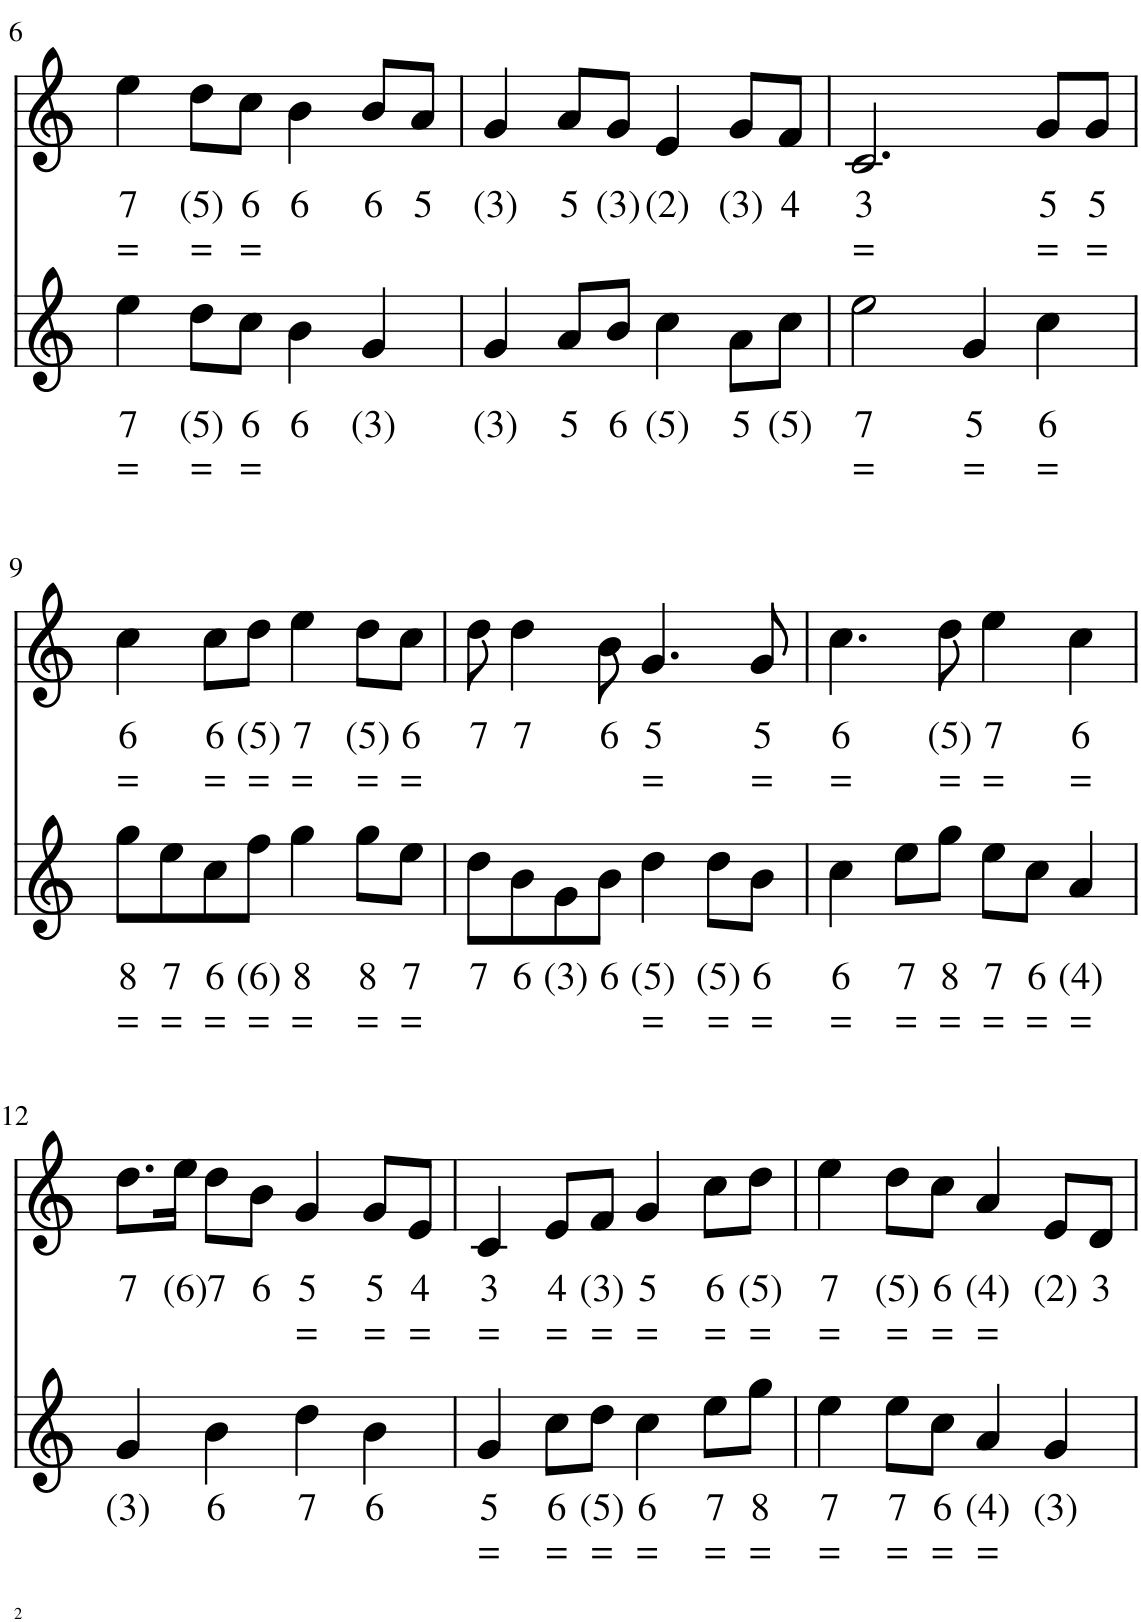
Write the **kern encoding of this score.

**kern	**text	**text	**kern	**text	**text	**harte	**kern	**text	**text
*part3	*part3	*part3	*part2	*part2	*part2	*part2	*part1	*part1	*part1
*staff3	*staff3	*staff3	*staff2	*staff2	*staff2	*	*staff1	*staff1	*staff1
*I"Viool	*	*	*I"Stem	*	*	*	*I"Stem	*	*
!!LO:PB:g=z
*clefG2	*	*	*clefG2	*	*	*	*clefG2	*	*
*k[]	*	*	*k[]	*	*	*	*k[]	*	*
*M4/4	*	*	*M4/4	*	*	*	*M4/4	*	*
=6	=6	=6	=6	=6	=6	=6	=6	=6	=6
!	!LO:LY:b	!LO:LY:b	!	!	!	!	!	!LO:LY:b	!LO:LY:b
4ee\	7	=	4g/	5	=	C:maj	4ee\	7	=
!	!LO:LY:b	!LO:LY:b	!	!	!	!	!	!LO:LY:b	!LO:LY:b
8dd\L	(5)	=	8f/L	(3)	=	.	8dd\L	(5)	=
!	!LO:LY:b	!LO:LY:b	!	!	!	!	!	!LO:LY:b	!LO:LY:b
8cc\J	6	=	8e/J	4	=	.	8cc\J	6	=
!	!LO:LY:b	!	!	!	!	!	!	!LO:LY:b	!
4b\	6	.	2f/	4	.	G:maj	4b\	6	.
!	!LO:LY:b	!	!	!	!	!	!	!LO:LY:b	!
4g/	(3)	.	.	.	.	.	8b/L	6	.
!	!	!	!	!	!	!	!	!LO:LY:b	!
.	.	.	.	.	.	.	8a/J	5	.
=7	=7	=7	=7	=7	=7	=7	=7	=7	=7
!	!LO:LY:b	!	!	!	!	!	!	!LO:LY:b	!
4g/	(3)	.	4e/	(2)	.	.	4g/	(3)	.
!	!LO:LY:b	!	!	!	!	!	!	!LO:LY:b	!
8a/L	5	.	8f/L	4	.	.	8a/L	5	.
!	!LO:LY:b	!	!	!	!	!	!	!LO:LY:b	!
8b/J	6	.	8d/J	3	.	.	8g/J	(3)	.
!	!LO:LY:b	!	!	!	!	!	!	!LO:LY:b	!
4cc\	(5)	.	4e/	(2)	.	.	4e/	(2)	.
!	!LO:LY:b	!	!	!	!	!	!	!LO:LY:b	!
8a\L	5	.	8f/L	4	.	.	8g/L	(3)	.
!	!LO:LY:b	!	!	!	!	!	!	!LO:LY:b	!
8cc\J	(5)	.	8d/J	3	.	.	8f/J	4	.
=8	=8	=8	=8	=8	=8	=8	=8	=8	=8
!	!LO:LY:b	!LO:LY:b	!	!	!	!	!	!LO:LY:b	!LO:LY:b
2ee\	7	=	2.c/	3	=	C:maj	2.c/	3	=
!	!LO:LY:b	!LO:LY:b	!	!	!	!	!	!	!
4g/	5	=	.	.	.	.	.	.	.
!	!LO:LY:b	!LO:LY:b	!	!	!	!	!	!LO:LY:b	!LO:LY:b
4cc\	6	=	8e/L	4	=	.	8g/L	5	=
!	!	!	!	!	!	!	!	!LO:LY:b	!LO:LY:b
.	.	.	8e/J	4	=	.	8g/J	5	=
!!LO:LB:g=z
=9	=9	=9	=9	=9	=9	=9	=9	=9	=9
!	!LO:LY:b	!LO:LY:b	!	!	!	!	!	!LO:LY:b	!LO:LY:b
8gg\L	8	=	4e/	4	=	.	4cc\	6	=
!	!LO:LY:b	!LO:LY:b	!	!	!	!	!	!	!
8ee\	7	=	.	.	.	.	.	.	.
!	!LO:LY:b	!LO:LY:b	!	!	!	!	!	!LO:LY:b	!LO:LY:b
8cc\	6	=	8e/L	4	=	.	8cc\L	6	=
!	!LO:LY:b	!LO:LY:b	!	!	!	!	!	!LO:LY:b	!LO:LY:b
8ff\J	(6)	=	8f/J	(3)	=	.	8dd\J	(5)	=
!	!LO:LY:b	!LO:LY:b	!	!	!	!	!	!LO:LY:b	!LO:LY:b
4gg\	8	=	4g/	5	=	.	4ee\	7	=
!	!LO:LY:b	!LO:LY:b	!	!	!	!	!	!LO:LY:b	!LO:LY:b
8gg\L	8	=	8f/L	(3)	=	.	8dd\L	(5)	=
!	!LO:LY:b	!LO:LY:b	!	!	!	!	!	!LO:LY:b	!LO:LY:b
8ee\J	7	=	8e/J	4	=	.	8cc\J	6	=
=10	=10	=10	=10	=10	=10	=10	=10	=10	=10
!	!LO:LY:b	!	!	!	!	!	!	!LO:LY:b	!
8dd\L	7	.	8f/	4	.	G:maj	8dd\	7	.
!	!LO:LY:b	!	!	!	!	!	!	!LO:LY:b	!
8b\	6	.	4f/	4	.	.	4dd\	7	.
!	!LO:LY:b	!	!	!	!	!	!	!	!
8g\	(3)	.	.	.	.	.	.	.	.
!	!LO:LY:b	!	!	!	!	!	!	!LO:LY:b	!
8b\J	6	.	8f/	4	.	.	8b\	6	.
!	!LO:LY:b	!LO:LY:b	!	!	!	!	!	!LO:LY:b	!LO:LY:b
4dd\	(5)	=	4.e/	4	=	C:maj	4.g/	5	=
!	!LO:LY:b	!LO:LY:b	!	!	!	!	!	!	!
8dd\L	(5)	=	.	.	.	.	.	.	.
!	!LO:LY:b	!LO:LY:b	!	!	!	!	!	!LO:LY:b	!LO:LY:b
8b\J	6	=	8e/	4	=	.	8g/	5	=
=11	=11	=11	=11	=11	=11	=11	=11	=11	=11
!	!LO:LY:b	!LO:LY:b	!	!	!	!	!	!LO:LY:b	!LO:LY:b
4cc\	6	=	4.e/	4	=	.	4.cc\	6	=
!	!LO:LY:b	!LO:LY:b	!	!	!	!	!	!	!
8ee\L	7	=	.	.	.	.	.	.	.
!	!LO:LY:b	!LO:LY:b	!	!	!	!	!	!LO:LY:b	!LO:LY:b
8gg\J	8	=	8f/	(3)	=	.	8dd\	(5)	=
!	!LO:LY:b	!LO:LY:b	!	!	!	!	!	!LO:LY:b	!LO:LY:b
8ee\L	7	=	4g/	5	=	.	4ee\	7	=
!	!LO:LY:b	!LO:LY:b	!	!	!	!	!	!	!
8cc\J	6	=	.	.	.	.	.	.	.
!	!LO:LY:b	!LO:LY:b	!	!	!	!	!	!LO:LY:b	!LO:LY:b
4a/	(4)	=	4e/	4	=	.	4cc\	6	=
!!LO:LB:g=z
=12	=12	=12	=12	=12	=12	=12	=12	=12	=12
!	!LO:LY:b	!	!	!	!	!	!	!LO:LY:b	!
4g/	(3)	.	8.f/L	4	.	G:maj	8.dd\L	7	.
!	!	!	!	!	!	!	!	!LO:LY:b	!
.	.	.	16g/Jk	(3)	.	.	16ee\Jk	(6)	.
!	!LO:LY:b	!	!	!	!	!	!	!LO:LY:b	!
4b\	6	.	8f/L	4	.	.	8dd\L	7	.
!	!	!	!	!	!	!	!	!LO:LY:b	!
.	.	.	8f/J	4	.	.	8b\J	6	.
!	!LO:LY:b	!	!	!	!	!	!	!LO:LY:b	!LO:LY:b
4dd\	7	.	4e/	4	=	C:maj	4g/	5	=
!	!LO:LY:b	!	!	!	!	!	!	!LO:LY:b	!LO:LY:b
4b\	6	.	8e/L	4	=	.	8g/L	5	=
!	!	!	!	!	!	!	!	!LO:LY:b	!LO:LY:b
.	.	.	8c/J	3	=	.	8e/J	4	=
=13	=13	=13	=13	=13	=13	=13	=13	=13	=13
!	!LO:LY:b	!LO:LY:b	!	!	!	!	!	!LO:LY:b	!LO:LY:b
4g/	5	=	4c/	3	=	.	4c/	3	=
!	!LO:LY:b	!LO:LY:b	!	!	!	!	!	!LO:LY:b	!LO:LY:b
8cc\L	6	=	8e/L	4	=	.	8e/L	4	=
!	!LO:LY:b	!LO:LY:b	!	!	!	!	!	!LO:LY:b	!LO:LY:b
8dd\J	(5)	=	8f/J	(3)	=	.	8f/J	(3)	=
!	!LO:LY:b	!LO:LY:b	!	!	!	!	!	!LO:LY:b	!LO:LY:b
4cc\	6	=	4e/	4	=	.	4g/	5	=
!	!LO:LY:b	!LO:LY:b	!	!	!	!	!	!LO:LY:b	!LO:LY:b
8ee\L	7	=	8e/L	4	=	.	8cc\L	6	=
!	!LO:LY:b	!LO:LY:b	!	!	!	!	!	!LO:LY:b	!LO:LY:b
8gg\J	8	=	8f/J	(3)	=	.	8dd\J	(5)	=
=14	=14	=14	=14	=14	=14	=14	=14	=14	=14
!	!LO:LY:b	!LO:LY:b	!	!	!	!	!	!LO:LY:b	!LO:LY:b
4ee\	7	=	4g/	5	=	.	4ee\	7	=
!	!LO:LY:b	!LO:LY:b	!	!	!	!	!	!LO:LY:b	!LO:LY:b
8ee\L	7	=	8f/L	(3)	=	.	8dd\L	(5)	=
!	!LO:LY:b	!LO:LY:b	!	!	!	!	!	!LO:LY:b	!LO:LY:b
8cc\J	6	=	8e/J	4	=	.	8cc\J	6	=
!	!LO:LY:b	!LO:LY:b	!	!	!	!	!	!LO:LY:b	!LO:LY:b
4a/	(4)	=	4f/	(3)	=	F:maj	4a/	(4)	=
!	!LO:LY:b	!	!	!	!	!	!	!LO:LY:b	!
4g/	(3)	.	8e/L	(2)	.	C:maj	8e/L	(2)	.
!	!	!	!	!	!	!	!	!LO:LY:b	!
.	.	.	8d/J	3	.	.	8d/J	3	.
=	=	=	=	=	=	=	=	=	=
*-	*-	*-	*-	*-	*-	*-	*-	*-	*-
